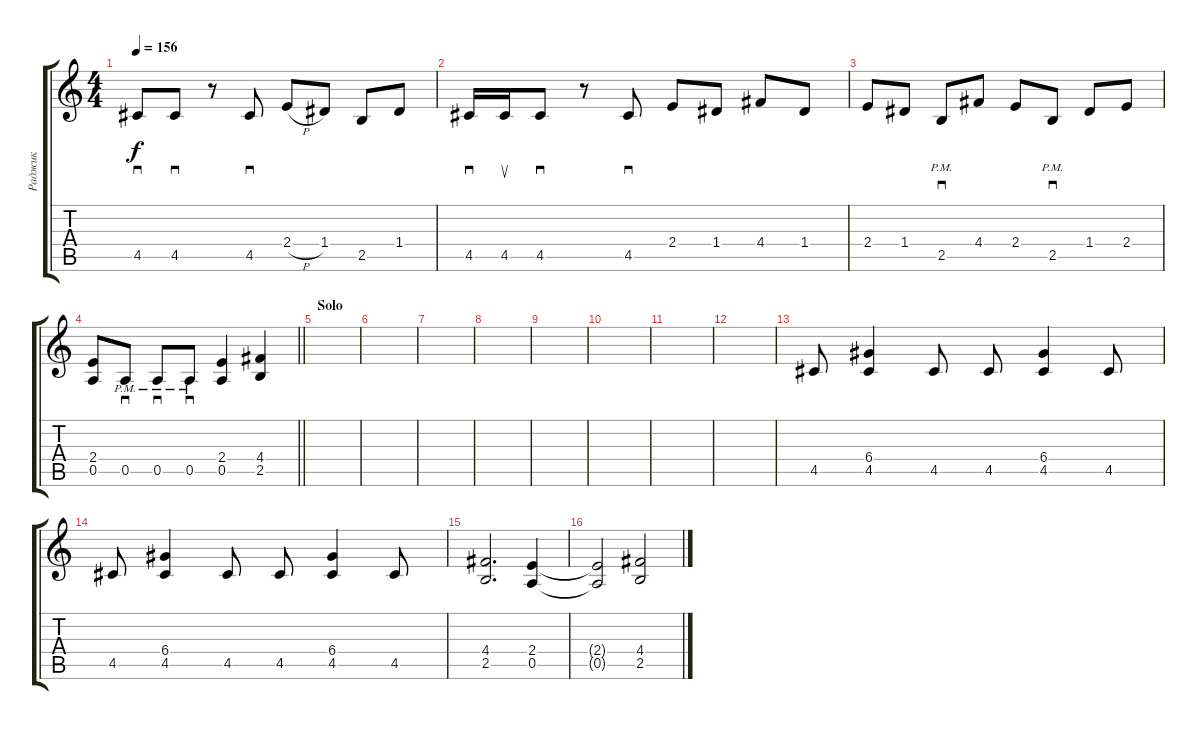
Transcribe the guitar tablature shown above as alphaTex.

\track ("Раджик" "Раджик") {instrument distortionguitar}
\staff {score tabs}
\tuning (E4 B3 G3 D3 A2 E2) {hide}
\ts (4 4)
\tempo 156
\clef g2
\ks c
4.5.8{sd dy f} 4.5.8{sd} r.8 4.5.8{sd} 2.4{h}.8 1.4.8 2.5.8 1.4.8 |
4.5.16{sd} 4.5.16{su} 4.5.8{sd} r.8 4.5.8{sd} 2.4.8 1.4.8 4.4.8 1.4.8 |
2.4.8 1.4.8 2.5{pm}.8{sd} 4.4.8 2.4.8 2.5{pm}.8{sd} 1.4.8 2.4.8 |
\barLineRight lightlight
(2.4 0.5).8 0.5{pm}.8{sd} 0.5{pm}.8{sd} 0.5{pm}.8{sd} (2.4 0.5).4 (4.4 2.5).4 |
\section ("" "Solo")
|
|
|
|
|
|
|
|
4.5.8 (6.4 4.5).4 4.5.8 4.5.8 (6.4 4.5).4 4.5.8 |
4.5.8 (6.4 4.5).4 4.5.8 4.5.8 (6.4 4.5).4 4.5.8 |
(4.4 2.5).2{d} (2.4 0.5).4 |
(2.4{t} 0.5{t}).2 (4.4 2.5).2
